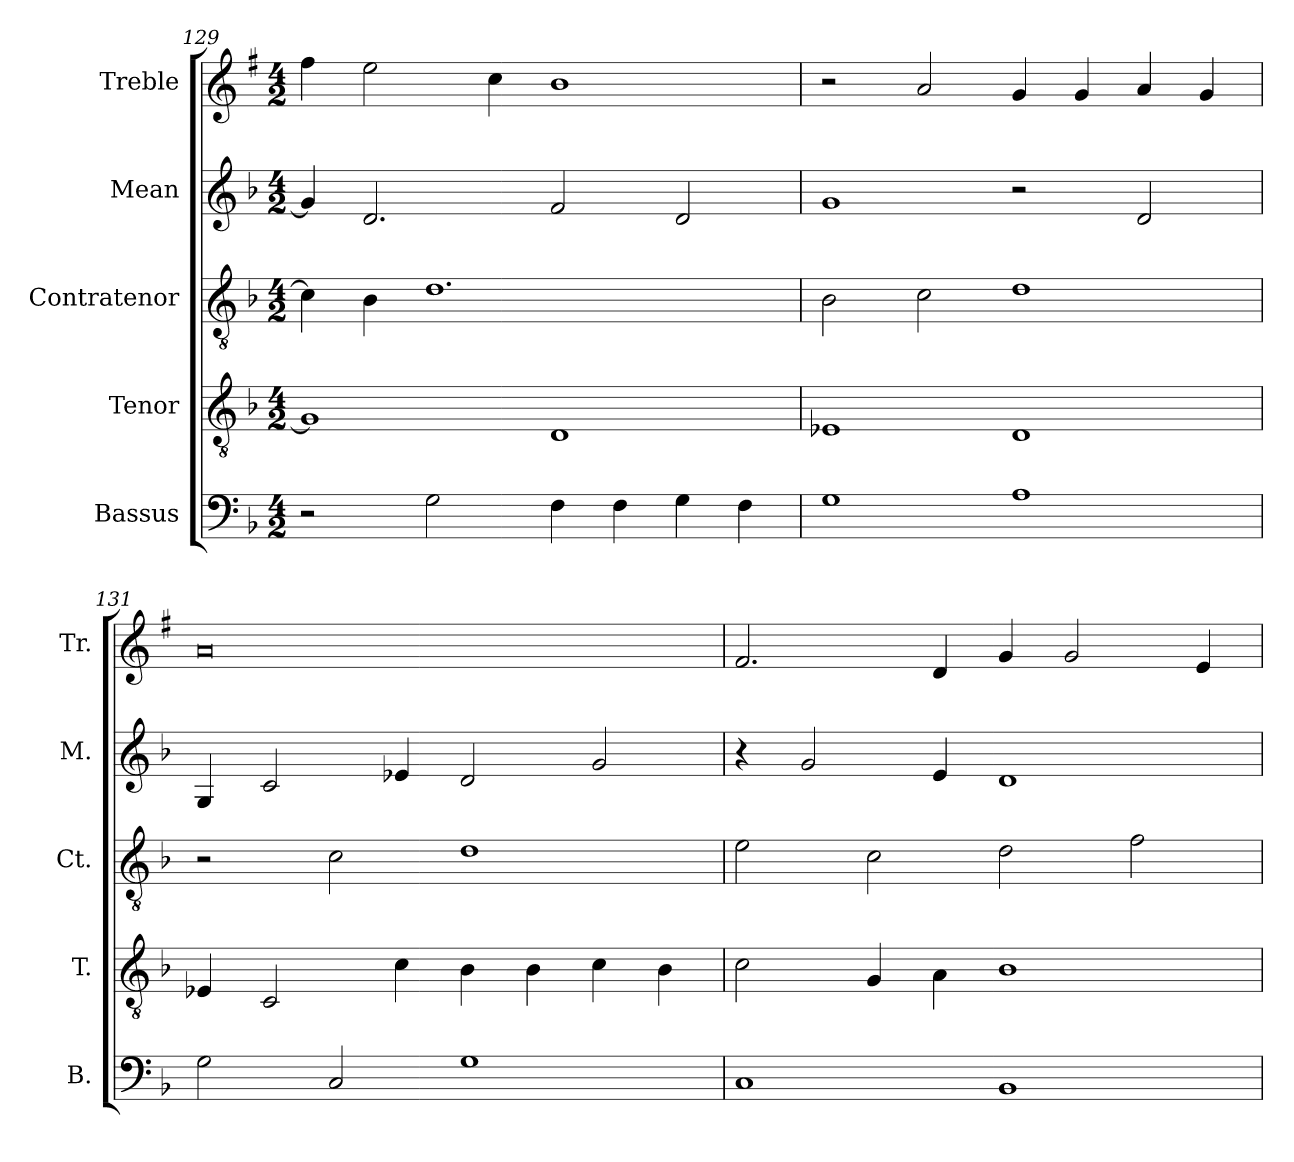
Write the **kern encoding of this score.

**kern	**kern	**kern	**kern	**kern
*part5	*part4	*part3	*part2	*part1
*staff5	*staff4	*staff3	*staff2	*staff1
*I"Bassus	*I"Tenor	*I"Contratenor	*I"Mean	*I"Treble
*I'B.	*I'T.	*I'Ct.	*I'M.	*I'Tr.
*clefF4	*clefGv2	*clefGv2	*clefG2	*clefG2
*ITrd7c12	*	*	*	*ITrd1c2
*k[b-]	*k[b-]	*k[b-]	*k[b-]	*k[b-]
*F:	*F:	*F:	*F:	*F:
*M4/2	*M4/2	*M4/2	*M4/2	*M4/2
=129	=129	=129	=129	=129
2r	1G]	4c\]	4g/]	4ee\
.	.	4B-\	2.d/	2dd\
2GG\	.	1.d	.	.
.	.	.	.	4b-\
4FF\	1D	.	2f/	1a
4FF\	.	.	.	.
4GG\	.	.	2d/	.
4FF\	.	.	.	.
=130	=130	=130	=130	=130
1GG	1E->	2B-\	1g	2r
.	.	2c\	.	2g/
1AA	1D	1d	2r	4f/
.	.	.	.	4f/
.	.	.	2d/	4g/
.	.	.	.	4f/
=131	=131	=131	=131	=131
2GG\	4E->/	2r	4G/	0g
.	2C/	.	2c/	.
2CC/	.	2c\	.	.
.	4c\	.	4e->/	.
1GG	4B-\	1d	2d/	.
.	4B-\	.	.	.
.	4c\	.	2g/	.
.	4B-\	.	.	.
=132	=132	=132	=132	=132
1CC	2c\	2e\	4r	2.e/
.	.	.	2g/	.
.	4G/	2c\	.	.
.	4A\	.	4e>/	4c/
1BBB-	1B-	2d\	1d	4f/
.	.	.	.	2f/
.	.	2f\	.	.
.	.	.	.	4d/
=	=	=	=	=
*-	*-	*-	*-	*-
